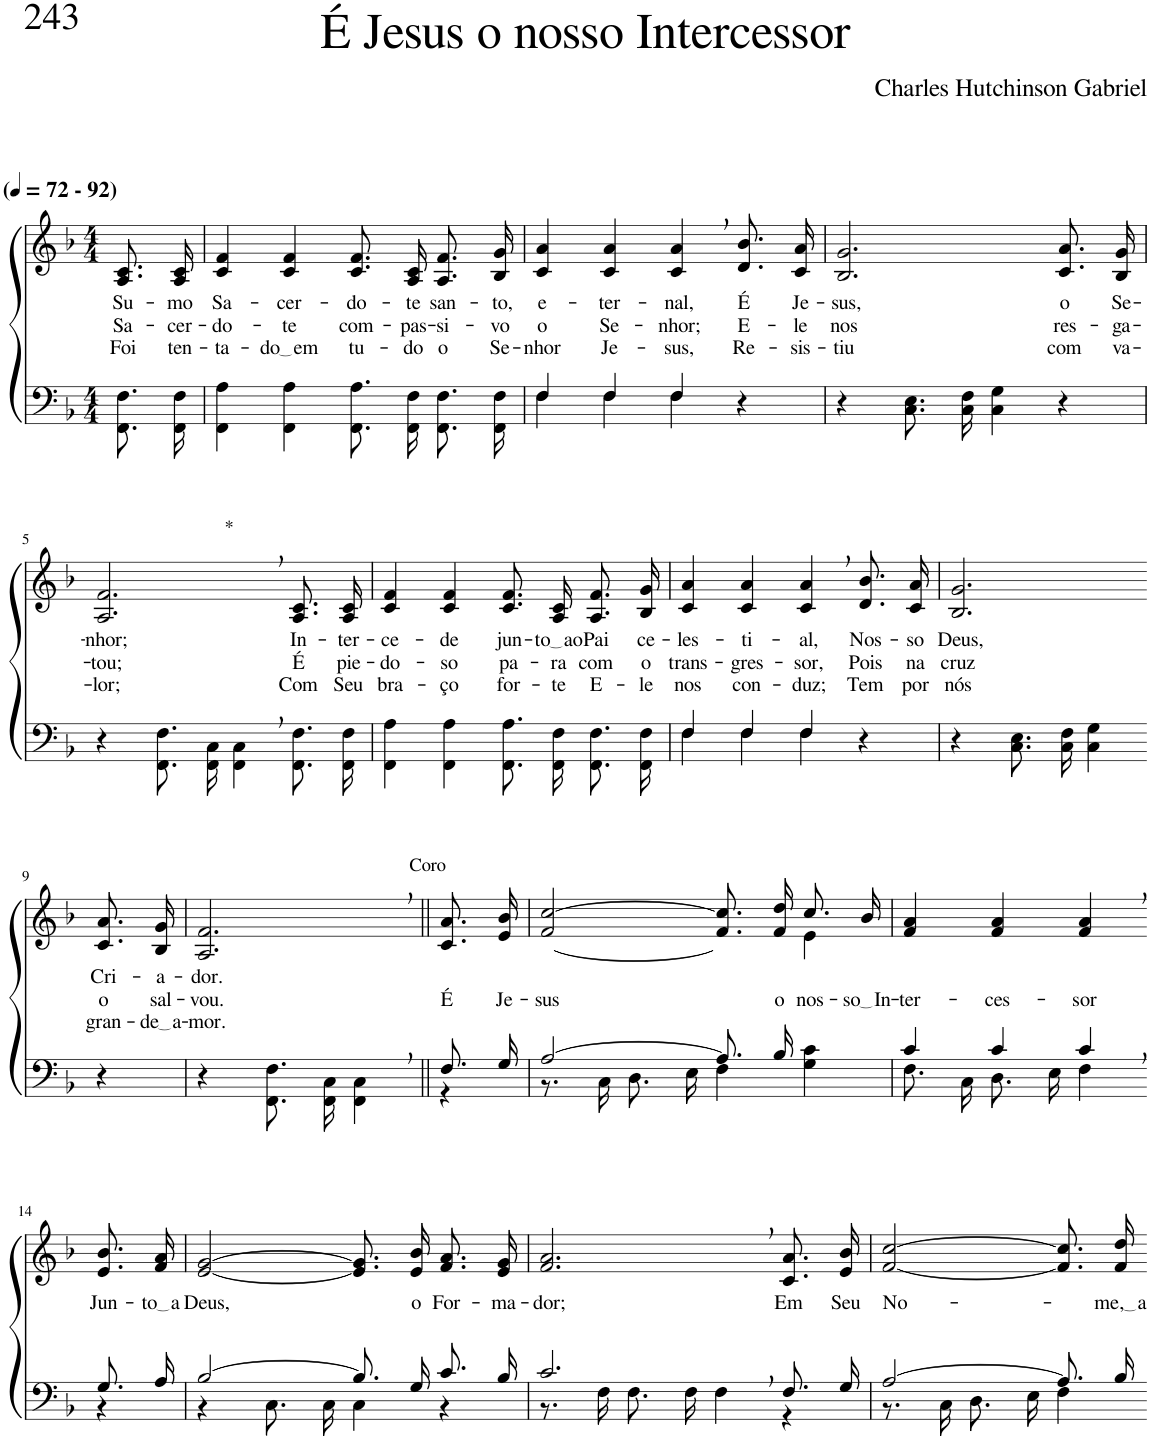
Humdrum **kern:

**kern	**kern	**text	**text	**text
*part2	*part1	*part1	*part1	*part1
*staff2	*staff1	*staff1	*staff1	*staff1
*I"Parte III e IV	*I"Parte I e II	*	*	*
*clefF4	*clefG2	*	*	*
*Trd-1c-2	*Trd-1c-2	*	*	*
*k[b-]	*k[b-]	*	*	*
*M4/4	*M4/4	*	*	*
*MM72	*MM72	*	*	*
=1	=1	=1	=1	=1
!	!LO:TX:a:B:t=(	!	!	!
!	!LO:TX:a:B:t=- 92)	!	!	!
!	!	!LO:LY:b	!LO:LY:b	!LO:LY:b
8.FF/ 8.F/L	8.A/ 8.c/L	Su-	Sa-	Foi
!	!	!LO:LY:b	!LO:LY:b	!LO:LY:b
16FF/ 16F/Jk	16A/ 16c/Jk	-mo	-cer-	ten-
=2	=2	=2	=2	=2
!	!	!LO:LY:b	!LO:LY:b	!LO:LY:b
4FF\ 4A\	4c/ 4f/	Sa-	-do-	-ta-
!	!	!LO:LY:b	!LO:LY:b	!LO:LY:b
4FF\ 4A\	4c/ 4f/	-cer-	-te	do em
!	!	!LO:LY:b	!LO:LY:b	!LO:LY:b
8.FF/ 8.A/L	8.c/ 8.f/L	-do-	com-	tu-
!	!	!LO:LY:b	!LO:LY:b	!LO:LY:b
16FF/ 16F/Jk	16A/ 16c/Jk	-te	-pas-	-do
!	!	!LO:LY:b	!LO:LY:b	!LO:LY:b
8.FF/ 8.F/L	8.A/ 8.f/L	san-	-si-	o
!	!	!LO:LY:b	!LO:LY:b	!LO:LY:b
16FF/ 16F/Jk	16B-/ 16g/Jk	-to,	-vo	Se-
=3	=3	=3	=3	=3
*^	*	*	*	*
!	!	!	!LO:LY:b	!LO:LY:b	!LO:LY:b
4F/	4F\	4c/ 4a/	e-	o	-nhor
!	!	!	!LO:LY:b	!LO:LY:b	!LO:LY:b
4F/	4F\	4c/ 4a/	-ter-	Se-	Je-
!	!	!	!LO:LY:b	!LO:LY:b	!LO:LY:b
4F/	4F\	4c/, 4a/,	-nal,	-nhor;	-sus,
!	!	!	!LO:LY:b	!LO:LY:b	!LO:LY:b
4r	4ryy	8.d/ 8.b-/L	É	E-	Re-
!	!	!	!LO:LY:b	!LO:LY:b	!LO:LY:b
.	.	16c/ 16a/Jk	Je-	-le	-sis-
*v	*v	*	*	*	*
=4	=4	=4	=4	=4
!	!	!LO:LY:b	!LO:LY:b	!LO:LY:b
4r	2.B-/ 2.g/	-sus,	nos	-tiu
8.C\ 8.E\L	.	.	.	.
16C\ 16F\Jk	.	.	.	.
4C\ 4G\	.	.	.	.
!	!	!LO:LY:b	!LO:LY:b	!LO:LY:b
4r	8.c/ 8.a/L	o	res-	com
!	!	!LO:LY:b	!LO:LY:b	!LO:LY:b
.	16B-/ 16g/Jk	Se-	-ga-	va-
!!LO:LB:g=z
=5	=5	=5	=5	=5
!	!LO:TX:a:t=*	!	!	!
!	!	!LO:LY:b	!LO:LY:b	!LO:LY:b
4r	2.A/, 2.f/,	-nhor;	-tou;	-lor;
8.FF/ 8.F/L	.	.	.	.
16FF/ 16C/Jk	.	.	.	.
4FF\, 4C\,	.	.	.	.
!	!	!LO:LY:b	!LO:LY:b	!LO:LY:b
8.FF/ 8.F/L	8.A/ 8.c/L	In-	É	Com
!	!	!LO:LY:b	!LO:LY:b	!LO:LY:b
16FF/ 16F/Jk	16A/ 16c/Jk	-ter-	pie-	Seu
=6	=6	=6	=6	=6
!	!	!LO:LY:b	!LO:LY:b	!LO:LY:b
4FF\ 4A\	4c/ 4f/	-ce-	-do-	bra-
!	!	!LO:LY:b	!LO:LY:b	!LO:LY:b
4FF\ 4A\	4c/ 4f/	-de	-so	-ço
!	!	!LO:LY:b	!LO:LY:b	!LO:LY:b
8.FF/ 8.A/L	8.c/ 8.f/L	jun-	pa-	for-
!	!	!LO:LY:b	!LO:LY:b	!LO:LY:b
16FF/ 16F/Jk	16A/ 16c/Jk	to ao	-ra	-te
!	!	!LO:LY:b	!LO:LY:b	!LO:LY:b
8.FF/ 8.F/L	8.A/ 8.f/L	Pai	com	E-
!	!	!LO:LY:b	!LO:LY:b	!LO:LY:b
16FF/ 16F/Jk	16B-/ 16g/Jk	ce-	o	-le
=7	=7	=7	=7	=7
*^	*	*	*	*
!	!	!	!LO:LY:b	!LO:LY:b	!LO:LY:b
4F/	4F\	4c/ 4a/	-les-	trans-	nos
!	!	!	!LO:LY:b	!LO:LY:b	!LO:LY:b
4F/	4F\	4c/ 4a/	-ti-	-gres-	con-
!	!	!	!LO:LY:b	!LO:LY:b	!LO:LY:b
4F/	4F\	4c/, 4a/,	-al,	-sor,	-duz;
!	!	!	!LO:LY:b	!LO:LY:b	!LO:LY:b
4r	4ryy	8.d/ 8.b-/L	Nos-	Pois	Tem
!	!	!	!LO:LY:b	!LO:LY:b	!LO:LY:b
.	.	16c/ 16a/Jk	-so	na	por
*v	*v	*	*	*	*
=8	=8	=8	=8	=8
!	!	!LO:LY:b	!LO:LY:b	!LO:LY:b
4r	2.B-/ 2.g/	Deus,	cruz	nós
8.C\ 8.E\L	.	.	.	.
16C\ 16F\Jk	.	.	.	.
4C\ 4G\	.	.	.	.
!!LO:LB:g=z
=9-	=9-	=9-	=9-	=9-
!	!	!LO:LY:b	!LO:LY:b	!LO:LY:b
4r	8.c/ 8.a/L	Cri-	o	gran-
!	!	!LO:LY:b	!LO:LY:b	!LO:LY:b
.	16B-/ 16g/Jk	-a-	sal-	de a
=10	=10	=10	=10	=10
!	!	!LO:LY:b	!LO:LY:b	!LO:LY:b
4r	2.A/, 2.f/,	-dor.	-vou.	-mor.
8.FF/ 8.F/L	.	.	.	.
16FF/ 16C/Jk	.	.	.	.
4FF\, 4C\,	.	.	.	.
=11||	=11||	=11||	=11||	=11||
*^	*	*	*	*
!	!	!LO:TX:a:t=Coro	!	!	!
!	!	!	!	!LO:LY:b	!
8.F/L	4r	8.c/ 8.a/L	.	É	.
!	!	!	!	!LO:LY:b	!
16G/Jk	.	16e/ 16b-/Jk	.	Je-	.
=12	=12	=12	=12	=12	=12
!	!	!	!	!LO:LY:b	!
*	*	*^	*	*	*
[2A/	8.r	[2f/ [2cc/	2.ryy	.	-sus	.
.	16C\	.	.	.	.	.
.	8.D\L	.	.	.	.	.
.	16E\Jk	.	.	.	.	.
8.A/L]	4F\	8.f]/ 8.cc]/L	.	.	.	.
!	!	!	!	!	!LO:LY:b	!
16B-/Jk	.	16f/ 16dd/Jk	.	.	o	.
!	!	!	!	!	!LO:LY:b	!
4ryy	4G\ 4c\	8.cc/L	4e\	.	nos-	.
!	!	!	!	!	!LO:LY:b	!
.	.	16b-/Jk	.	.	so In	.
*	*	*v	*v	*	*	*
=13	=13	=13	=13	=13	=13
!	!	!	!	!LO:LY:b	!
4c/	8.F\L	4f/ 4a/	.	-ter-	.
.	16C\Jk	.	.	.	.
!	!	!	!	!LO:LY:b	!
4c/	8.D\L	4f/ 4a/	.	-ces-	.
.	16E\Jk	.	.	.	.
!	!	!	!	!LO:LY:b	!
4c,/	4F\	4f/, 4a/,	.	-sor	.
!!LO:LB:g=z
=14-	=14-	=14-	=14-	=14-	=14-
!	!	!	!LO:LY:b	!	!
8.G/L	4r	8.e/ 8.b-/L	Jun-	.	.
!	!	!	!LO:LY:b	!	!
16A/Jk	.	16f/ 16a/Jk	to a	.	.
=15	=15	=15	=15	=15	=15
!	!	!	!LO:LY:b	!	!
[2B-/	4r	[2e/ [2g/	Deus,	.	.
.	8.C\L	.	.	.	.
.	16C\Jk	.	.	.	.
8.B-/L]	4C\	8.e]/ 8.g]/L	.	.	.
!	!	!	!LO:LY:b	!	!
16G/Jk	.	16e/ 16b-/Jk	o	.	.
!	!	!	!LO:LY:b	!	!
8.c/L	4r	8.f/ 8.a/L	For-	.	.
!	!	!	!LO:LY:b	!	!
16B-/Jk	.	16e/ 16g/Jk	-ma-	.	.
=16	=16	=16	=16	=16	=16
!	!	!	!LO:LY:b	!	!
2.c,/	8.r	2.f/, 2.a/,	-dor;	.	.
.	16F\	.	.	.	.
.	8.F\L	.	.	.	.
.	16F\Jk	.	.	.	.
.	4F\	.	.	.	.
!	!	!	!LO:LY:b	!	!
8.F/L	4r	8.c/ 8.a/L	Em	.	.
!	!	!	!LO:LY:b	!	!
16G/Jk	.	16e/ 16b-/Jk	Seu	.	.
=17	=17	=17	=17	=17	=17
!	!	!	!LO:LY:b	!	!
[2A/	8.r	[2f/ [2cc/	No-	.	.
.	16C\	.	.	.	.
.	8.D\L	.	.	.	.
.	16E\Jk	.	.	.	.
8.A/L]	4F\	8.f]/ 8.cc]/L	.	.	.
!	!	!	!LO:LY:b	!	!
16B-/Jk	.	16f/ 16dd/Jk	me, a	.	.
*v	*v	*	*	*	*
=-	=-	=-	=-	=-
*-	*-	*-	*-	*-
